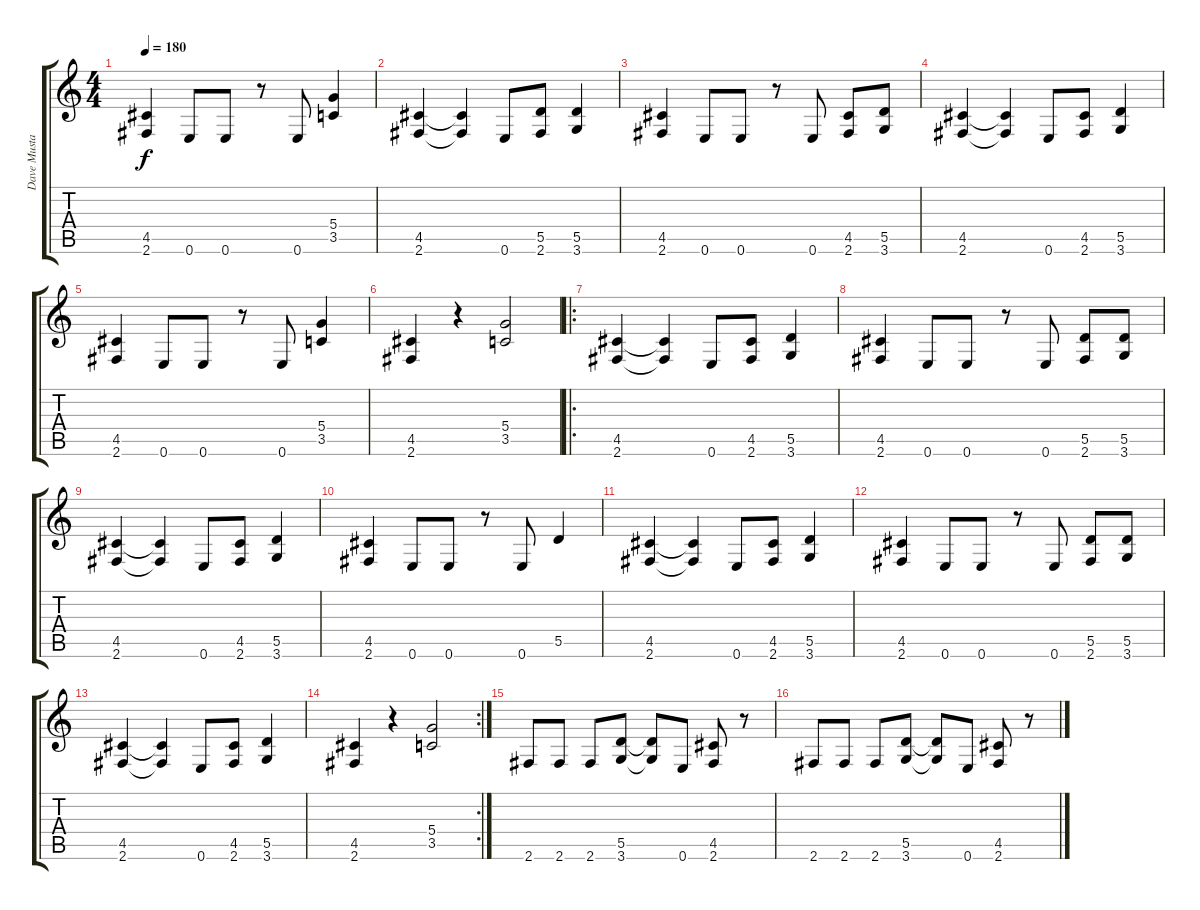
\track ("Dave Mustaine" "Dave Musta") {instrument distortionguitar}
\staff {score tabs}
\tuning (E4 B3 G3 D3 A2 E2) {hide}
\ts (4 4)
\tempo 180
\clef g2
\ks c
(4.5 2.6).4{dy f} 0.6.8 0.6.8 r.8 0.6.8 (5.4 3.5).4 |
(4.5 2.6).4 (4.5{t} 2.6{t}).4 0.6.8 (5.5 2.6).8 (5.5 3.6).4 |
(4.5 2.6).4 0.6.8 0.6.8 r.8 0.6.8 (4.5 2.6).8 (5.5 3.6).8 |
(4.5 2.6).4 (4.5{t} 2.6{t}).4 0.6.8 (4.5 2.6).8 (5.5 3.6).4 |
(4.5 2.6).4 0.6.8 0.6.8 r.8 0.6.8 (5.4 3.5).4 |
(4.5 2.6).4 r.4 (5.4 3.5).2 |
\ro
(4.5 2.6).4 (4.5{t} 2.6{t}).4 0.6.8 (4.5 2.6).8 (5.5 3.6).4 |
(4.5 2.6).4 0.6.8 0.6.8 r.8 0.6.8 (5.5 2.6).8 (5.5 3.6).8 |
(4.5 2.6).4 (4.5{t} 2.6{t}).4 0.6.8 (4.5 2.6).8 (5.5 3.6).4 |
(4.5 2.6).4 0.6.8 0.6.8 r.8 0.6.8 5.5.4 |
(4.5 2.6).4 (4.5{t} 2.6{t}).4 0.6.8 (4.5 2.6).8 (5.5 3.6).4 |
(4.5 2.6).4 0.6.8 0.6.8 r.8 0.6.8 (5.5 2.6).8 (5.5 3.6).8 |
(4.5 2.6).4 (4.5{t} 2.6{t}).4 0.6.8 (4.5 2.6).8 (5.5 3.6).4 |
\rc 2
(4.5 2.6).4 r.4 (5.4 3.5).2 |
2.6.8 2.6.8 2.6.8 (5.5 3.6).8 (5.5{t} 3.6{t}).8 0.6.8 (4.5 2.6).8 r.8 |
2.6.8 2.6.8 2.6.8 (5.5 3.6).8 (5.5{t} 3.6{t}).8 0.6.8 (4.5 2.6).8 r.8
